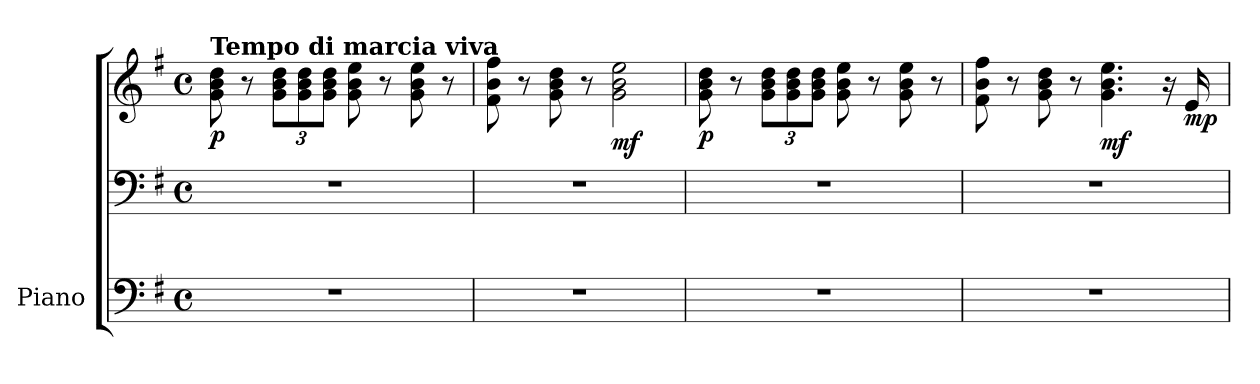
**kern	**kern	**kern	**dynam
*part1	*part1	*part1	*part1
*staff3	*staff2	*staff1	*staff1/2/3
*I"Piano	*	*	*
*I'Pno.	*	*	*
*clefF4	*clefF4	*clefG2	*
*k[f#]	*k[f#]	*k[f#]	*
*M4/4	*M4/4	*M4/4	*
*met(c)	*met(c)	*met(c)	*
*MM136	*MM136	*MM136	*
=1	=1	=1	=1
!	!	!LO:TX:a:B:t=Tempo di marcia viva	!
!	!	!	!LO:DY:b
1r	1r	8g\ 8b\ 8dd\	p
.	.	8r	.
*	*	*Xbrackettup	*
.	.	12g\ 12b\ 12dd\L	.
.	.	12g\ 12b\ 12dd\	.
.	.	12g\ 12b\ 12dd\J	.
.	.	8g\ 8b\ 8ee\	.
.	.	8r	.
.	.	8g\ 8b\ 8ee\	.
.	.	8r	.
=2	=2	=2	=2
1r	1r	8f#\ 8b\ 8ff#\	.
.	.	8r	.
.	.	8g\ 8b\ 8dd\	.
.	.	8r	.
!	!	!	!LO:DY:b
.	.	2g\ 2b\ 2ee\	mf
=3	=3	=3	=3
!	!	!	!LO:DY:b
1r	1r	8g\ 8b\ 8dd\	p
.	.	8r	.
.	.	12g\ 12b\ 12dd\L	.
.	.	12g\ 12b\ 12dd\	.
.	.	12g\ 12b\ 12dd\J	.
.	.	8g\ 8b\ 8ee\	.
.	.	8r	.
.	.	8g\ 8b\ 8ee\	.
.	.	8r	.
=4	=4	=4	=4
1r	1r	8f#\ 8b\ 8ff#\	.
.	.	8r	.
.	.	8g\ 8b\ 8dd\	.
.	.	8r	.
!	!	!	!LO:DY:b
.	.	4.g\ 4.b\ 4.ee\	mf
.	.	16r	.
!	!	!	!LO:DY:b
.	.	16e/	mp
=	=	=	=
*-	*-	*-	*-
